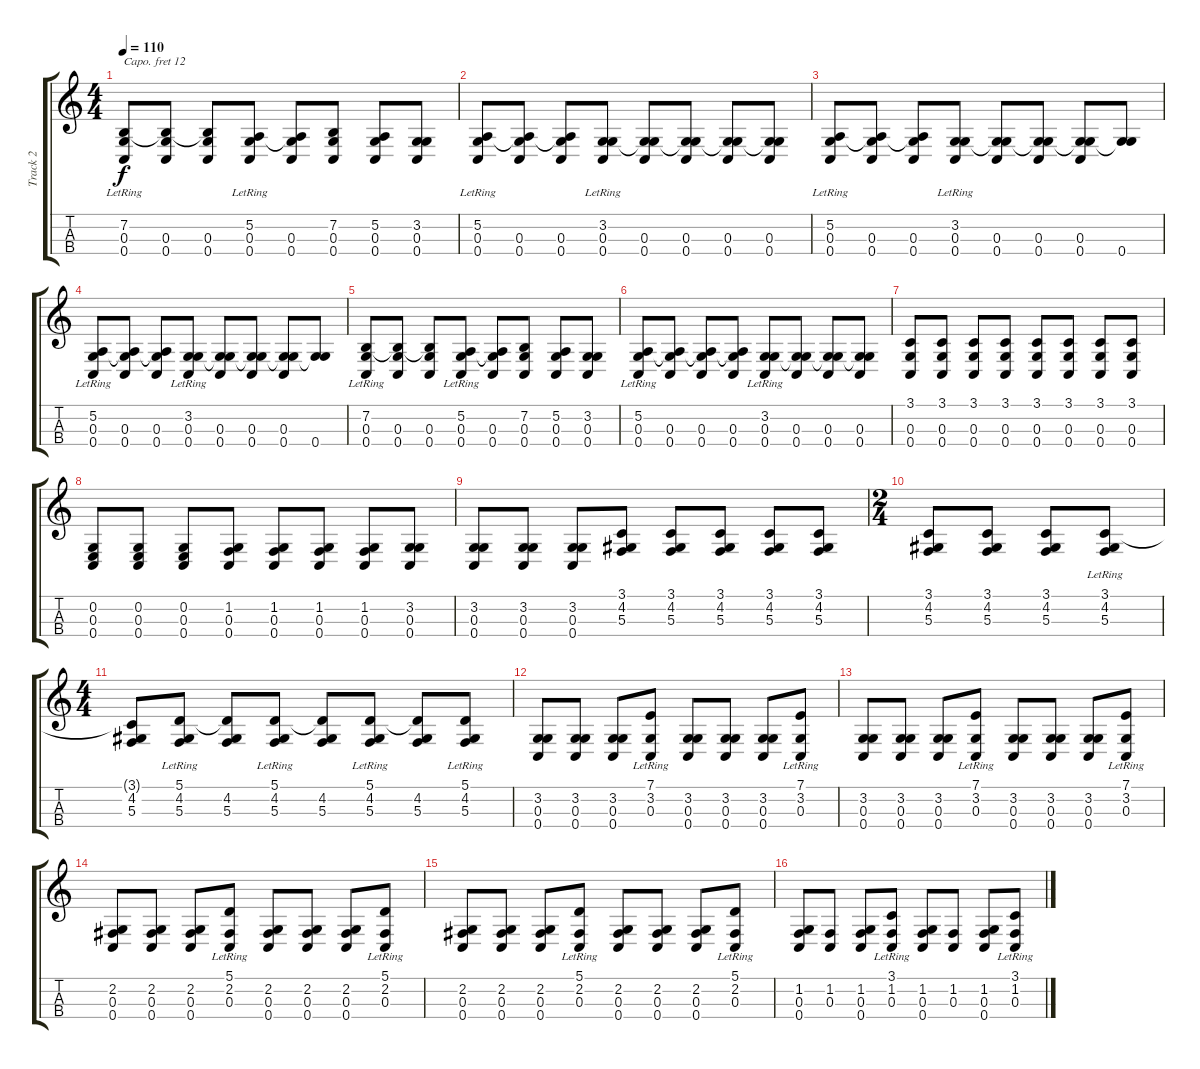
\track ("Track 2" "Track 2") {instrument koto}
\staff {score tabs}
\capo 12
\tuning (A2 E2 C2 G2) {hide}
\ts (4 4)
\tempo 110
\clef g2
\ks c
(7.2{lr} 0.3 0.4).8{dy f} (7.2{t} 0.3 0.4).8 (7.2{t} 0.3 0.4).8 (5.2{lr} 0.3 0.4).8 (5.2{t} 0.3 0.4).8 (7.2 0.3 0.4).8 (5.2 0.3 0.4).8 (3.2 0.3 0.4).8 |
(5.2{lr} 0.3 0.4).8 (5.2{t} 0.3 0.4).8 (5.2{t} 0.3 0.4).8 (3.2{lr} 0.3 0.4).8 (3.2{t} 0.3 0.4).8 (3.2{t} 0.3 0.4).8 (3.2{t} 0.3 0.4).8 (3.2{t} 0.3 0.4).8 |
(5.2{lr} 0.3 0.4).8 (5.2{t} 0.3 0.4).8 (5.2{t} 0.3 0.4).8 (3.2{lr} 0.3 0.4).8 (3.2{t} 0.3 0.4).8 (3.2{t} 0.3 0.4).8 (3.2{t} 0.3 0.4).8 (3.2{t} 0.4).8 |
(5.2{lr} 0.3 0.4).8 (5.2{t} 0.3 0.4).8 (5.2{t} 0.3 0.4).8 (3.2{lr} 0.3 0.4).8 (3.2{t} 0.3 0.4).8 (3.2{t} 0.3 0.4).8 (3.2{t} 0.3 0.4).8 (3.2{t} 0.4).8 |
(7.2{lr} 0.3 0.4).8 (7.2{t} 0.3 0.4).8 (7.2{t} 0.3 0.4).8 (5.2{lr} 0.3 0.4).8 (5.2{t} 0.3 0.4).8 (7.2 0.3 0.4).8 (5.2 0.3 0.4).8 (3.2 0.3 0.4).8 |
(5.2{lr} 0.3 0.4).8 (5.2{t} 0.3 0.4).8 (5.2{t} 0.3 0.4).8 (5.2{t} 0.3 0.4).8 (3.2{lr} 0.3 0.4).8 (3.2{t} 0.3 0.4).8 (3.2{t} 0.3 0.4).8 (3.2{t} 0.3 0.4).8 |
(3.1 0.3 0.4).8 (3.1 0.3 0.4).8 (3.1 0.3 0.4).8 (3.1 0.3 0.4).8 (3.1 0.3 0.4).8 (3.1 0.3 0.4).8 (3.1 0.3 0.4).8 (3.1 0.3 0.4).8 |
(0.2 0.3 0.4).8 (0.2 0.3 0.4).8 (0.2 0.3 0.4).8 (1.2 0.3 0.4).8 (1.2 0.3 0.4).8 (1.2 0.3 0.4).8 (1.2 0.3 0.4).8 (3.2 0.3 0.4).8 |
(3.2 0.3 0.4).8 (3.2 0.3 0.4).8 (3.2 0.3 0.4).8 (3.1 4.2 5.3).8 (3.1 4.2 5.3).8 (3.1 4.2 5.3).8 (3.1 4.2 5.3).8 (3.1 4.2 5.3).8 |
\ts (2 4)
(3.1 4.2 5.3).8 (3.1 4.2 5.3).8 (3.1 4.2 5.3).8 (3.1{lr} 4.2 5.3).8 |
\ts (4 4)
(3.1{t} 4.2 5.3).8 (5.1{lr} 4.2 5.3).8 (5.1{t} 4.2 5.3).8 (5.1{lr} 4.2 5.3).8 (5.1{t} 4.2 5.3).8 (5.1{lr} 4.2 5.3).8 (5.1{t} 4.2 5.3).8 (5.1{lr} 4.2 5.3).8 |
(3.2 0.3 0.4).8 (3.2 0.3 0.4).8 (3.2 0.3 0.4).8 (7.1{lr} 3.2 0.3).8 (3.2 0.3 0.4).8 (3.2 0.3 0.4).8 (3.2 0.3 0.4).8 (7.1{lr} 3.2 0.3).8 |
(3.2 0.3 0.4).8 (3.2 0.3 0.4).8 (3.2 0.3 0.4).8 (7.1{lr} 3.2 0.3).8 (3.2 0.3 0.4).8 (3.2 0.3 0.4).8 (3.2 0.3 0.4).8 (7.1{lr} 3.2 0.3).8 |
(2.2 0.3 0.4).8 (2.2 0.3 0.4).8 (2.2 0.3 0.4).8 (5.1{lr} 2.2 0.3).8 (2.2 0.3 0.4).8 (2.2 0.3 0.4).8 (2.2 0.3 0.4).8 (5.1{lr} 2.2 0.3).8 |
(2.2 0.3 0.4).8 (2.2 0.3 0.4).8 (2.2 0.3 0.4).8 (5.1{lr} 2.2 0.3).8 (2.2 0.3 0.4).8 (2.2 0.3 0.4).8 (2.2 0.3 0.4).8 (5.1{lr} 2.2 0.3).8 |
(1.2 0.3 0.4).8 (1.2 0.3).8 (1.2 0.3 0.4).8 (3.1{lr} 1.2 0.3).8 (1.2 0.3 0.4).8 (1.2 0.3).8 (1.2 0.3 0.4).8 (3.1{lr} 1.2 0.3).8
